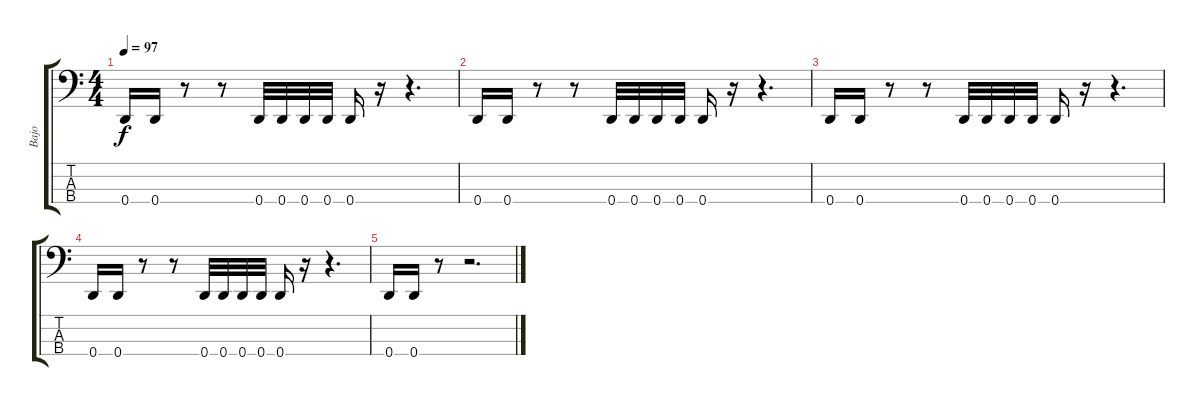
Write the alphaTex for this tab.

\track ("Bajo" "Bajo") {instrument electricbasspick}
\staff {score tabs}
\tuning (G2 D2 A1 D1) {hide}
\ts (4 4)
\tempo 97
\clef f4
\ks c
0.4.16{dy f} 0.4.16 r.8 r.8 0.4.32 0.4.32 0.4.32 0.4.32 0.4.16 r.16 r.4{d} |
0.4.16 0.4.16 r.8 r.8 0.4.32 0.4.32 0.4.32 0.4.32 0.4.16 r.16 r.4{d} |
0.4.16 0.4.16 r.8 r.8 0.4.32 0.4.32 0.4.32 0.4.32 0.4.16 r.16 r.4{d} |
0.4.16 0.4.16 r.8 r.8 0.4.32 0.4.32 0.4.32 0.4.32 0.4.16 r.16 r.4{d} |
0.4.16 0.4.16 r.8 r.2{d}
